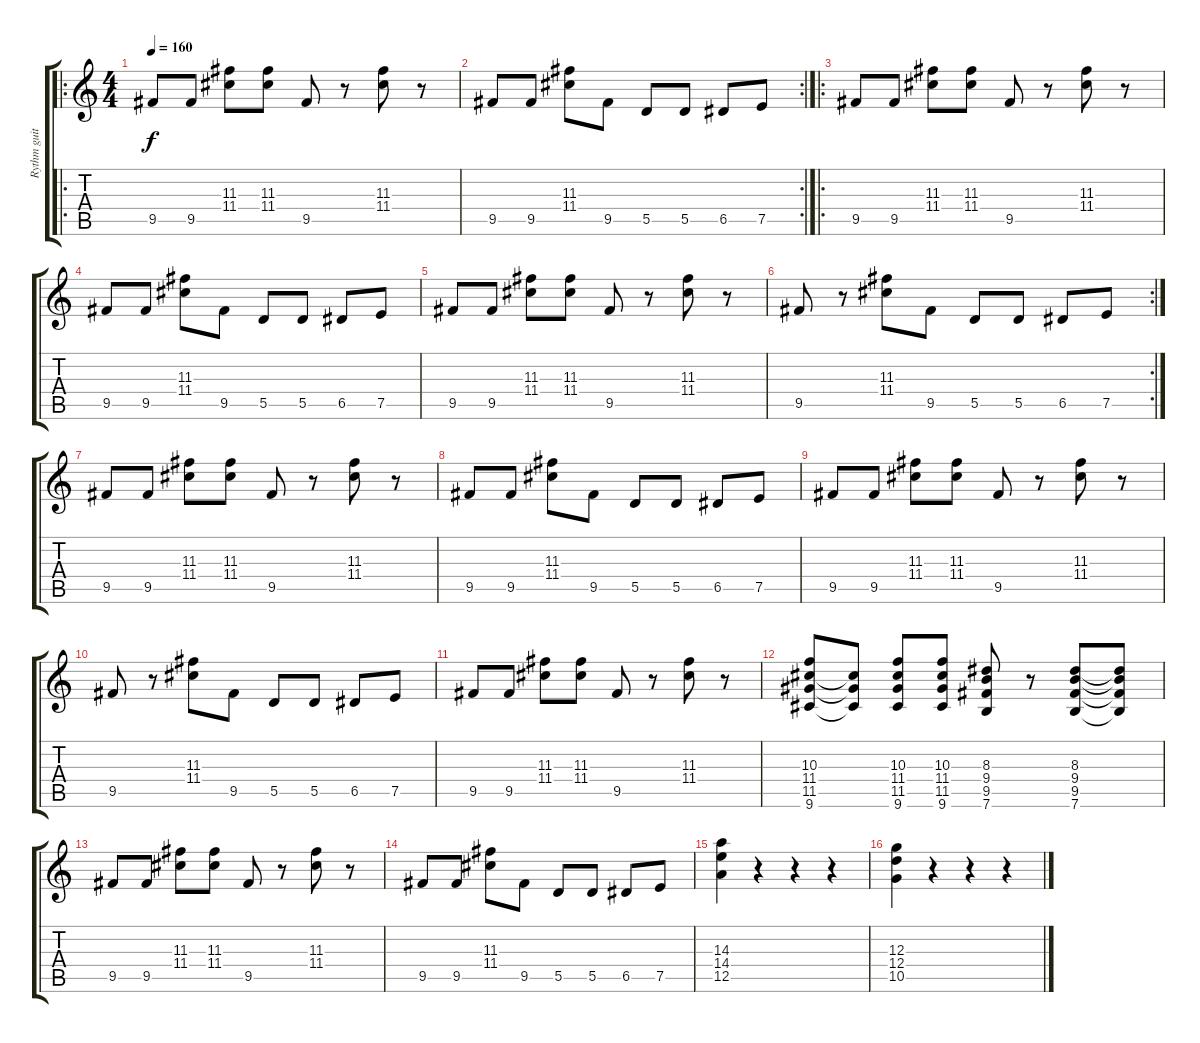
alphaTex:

\track ("Rythm guitar" "Rythm guit") {instrument electricguitarclean}
\staff {score tabs}
\tuning (E4 B3 G3 D3 A2 E2) {hide}
\ro
\ts (4 4)
\tempo 160
\clef g2
\ks c
9.5.8{dy f} 9.5.8 (11.3 11.4).8 (11.3 11.4).8 9.5.8 r.8 (11.3 11.4).8 r.8 |
\rc 2
9.5.8 9.5.8 (11.3 11.4).8 9.5.8 5.5.8 5.5.8 6.5.8 7.5.8 |
\ro
9.5.8 9.5.8 (11.3 11.4).8 (11.3 11.4).8 9.5.8 r.8 (11.3 11.4).8 r.8 |
9.5.8 9.5.8 (11.3 11.4).8 9.5.8 5.5.8 5.5.8 6.5.8 7.5.8 |
9.5.8 9.5.8 (11.3 11.4).8 (11.3 11.4).8 9.5.8 r.8 (11.3 11.4).8 r.8 |
\rc 2
9.5.8 r.8 (11.3 11.4).8 9.5.8 5.5.8 5.5.8 6.5.8 7.5.8 |
9.5.8 9.5.8 (11.3 11.4).8 (11.3 11.4).8 9.5.8 r.8 (11.3 11.4).8 r.8 |
9.5.8 9.5.8 (11.3 11.4).8 9.5.8 5.5.8 5.5.8 6.5.8 7.5.8 |
9.5.8 9.5.8 (11.3 11.4).8 (11.3 11.4).8 9.5.8 r.8 (11.3 11.4).8 r.8 |
9.5.8 r.8 (11.3 11.4).8 9.5.8 5.5.8 5.5.8 6.5.8 7.5.8 |
9.5.8 9.5.8 (11.3 11.4).8 (11.3 11.4).8 9.5.8 r.8 (11.3 11.4).8 r.8 |
(10.3 11.4 11.5 9.6).8 (11.4{t} 11.5{t} 9.6{t}).8 (10.3 11.4 11.5 9.6).8 (10.3 11.4 11.5 9.6).8 (8.3 9.4 9.5 7.6).8 r.8 (8.3 9.4 9.5 7.6).8 (8.3{t} 9.4{t} 9.5{t} 7.6{t}).8 |
9.5.8 9.5.8 (11.3 11.4).8 (11.3 11.4).8 9.5.8 r.8 (11.3 11.4).8 r.8 |
9.5.8 9.5.8 (11.3 11.4).8 9.5.8 5.5.8 5.5.8 6.5.8 7.5.8 |
(14.3 14.4 12.5).4 r.4 r.4 r.4 |
(12.3 12.4 10.5).4 r.4 r.4 r.4
